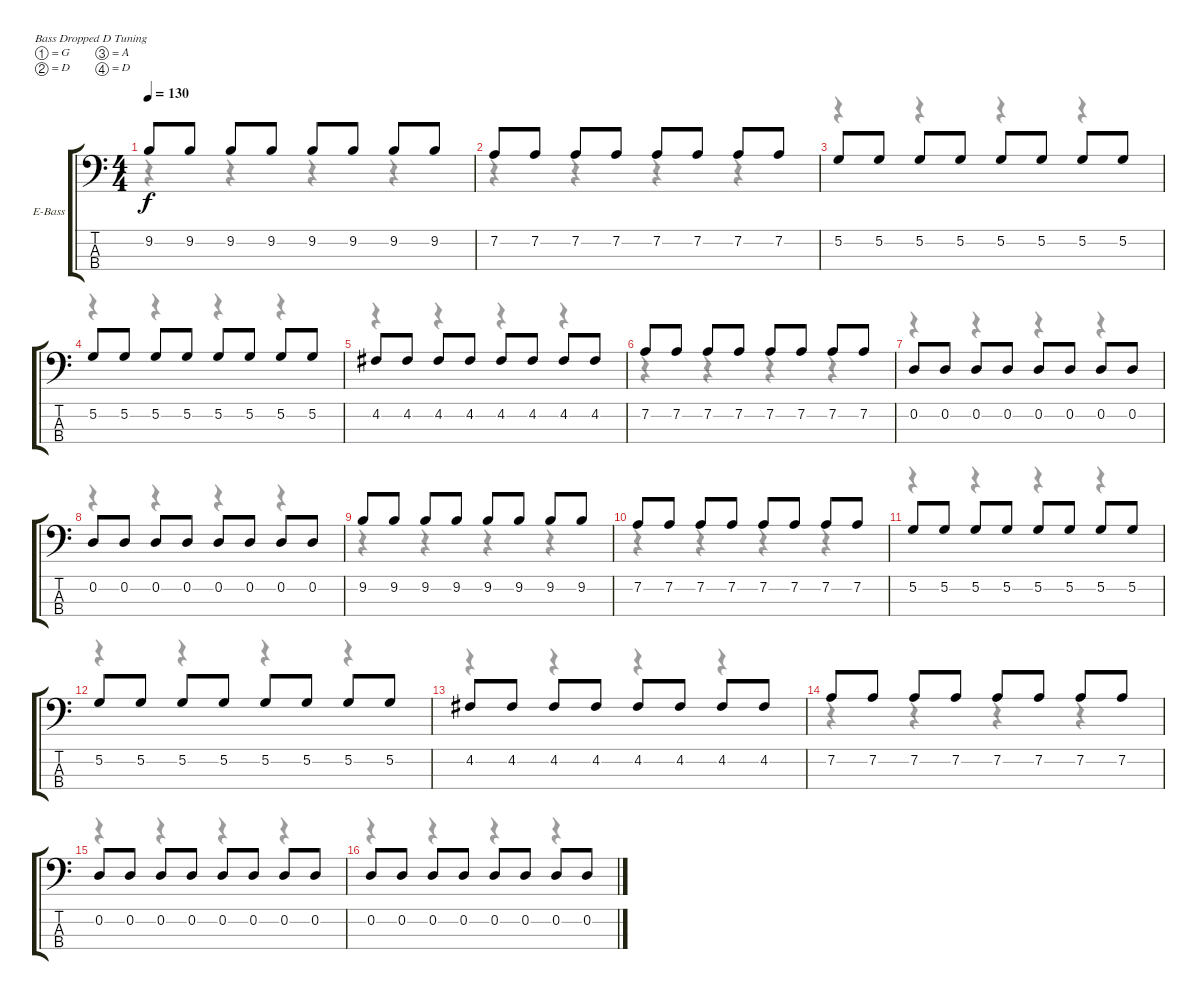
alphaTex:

\bracketExtendMode groupsimilarinstruments
\firstSystemTrackNameOrientation horizontal
\otherSystemsTrackNameOrientation horizontal
\track ("Bass" "E-Bass") {instrument electricbassfinger}
\staff {score tabs}
\tuning (G2 D2 A1 D1)
\voice
\ts (4 4)
\tempo 130
\clef f4
\ks c
9.2.8{dy f} 9.2.8 9.2.8 9.2.8 9.2.8 9.2.8 9.2.8 9.2.8 |
7.2.8 7.2.8 7.2.8 7.2.8 7.2.8 7.2.8 7.2.8 7.2.8 |
5.2.8 5.2.8 5.2.8 5.2.8 5.2.8 5.2.8 5.2.8 5.2.8 |
5.2.8 5.2.8 5.2.8 5.2.8 5.2.8 5.2.8 5.2.8 5.2.8 |
4.2.8 4.2.8 4.2.8 4.2.8 4.2.8 4.2.8 4.2.8 4.2.8 |
7.2.8 7.2.8 7.2.8 7.2.8 7.2.8 7.2.8 7.2.8 7.2.8 |
0.2.8 0.2.8 0.2.8 0.2.8 0.2.8 0.2.8 0.2.8 0.2.8 |
0.2.8 0.2.8 0.2.8 0.2.8 0.2.8 0.2.8 0.2.8 0.2.8 |
9.2.8 9.2.8 9.2.8 9.2.8 9.2.8 9.2.8 9.2.8 9.2.8 |
7.2.8 7.2.8 7.2.8 7.2.8 7.2.8 7.2.8 7.2.8 7.2.8 |
5.2.8 5.2.8 5.2.8 5.2.8 5.2.8 5.2.8 5.2.8 5.2.8 |
5.2.8 5.2.8 5.2.8 5.2.8 5.2.8 5.2.8 5.2.8 5.2.8 |
4.2.8 4.2.8 4.2.8 4.2.8 4.2.8 4.2.8 4.2.8 4.2.8 |
7.2.8 7.2.8 7.2.8 7.2.8 7.2.8 7.2.8 7.2.8 7.2.8 |
0.2.8 0.2.8 0.2.8 0.2.8 0.2.8 0.2.8 0.2.8 0.2.8 |
0.2.8 0.2.8 0.2.8 0.2.8 0.2.8 0.2.8 0.2.8 0.2.8
\voice
\clef f4
\ottava regular
\simile none
\ks c
r.4{dy mf} r.4 r.4 r.4 |
r.4 r.4 r.4 r.4 |
r.4 r.4 r.4 r.4 |
r.4 r.4 r.4 r.4 |
r.4 r.4 r.4 r.4 |
r.4 r.4 r.4 r.4 |
r.4 r.4 r.4 r.4 |
r.4 r.4 r.4 r.4 |
r.4 r.4 r.4 r.4 |
r.4 r.4 r.4 r.4 |
r.4 r.4 r.4 r.4 |
r.4 r.4 r.4 r.4 |
r.4 r.4 r.4 r.4 |
r.4 r.4 r.4 r.4 |
r.4 r.4 r.4 r.4 |
r.4 r.4 r.4 r.4
